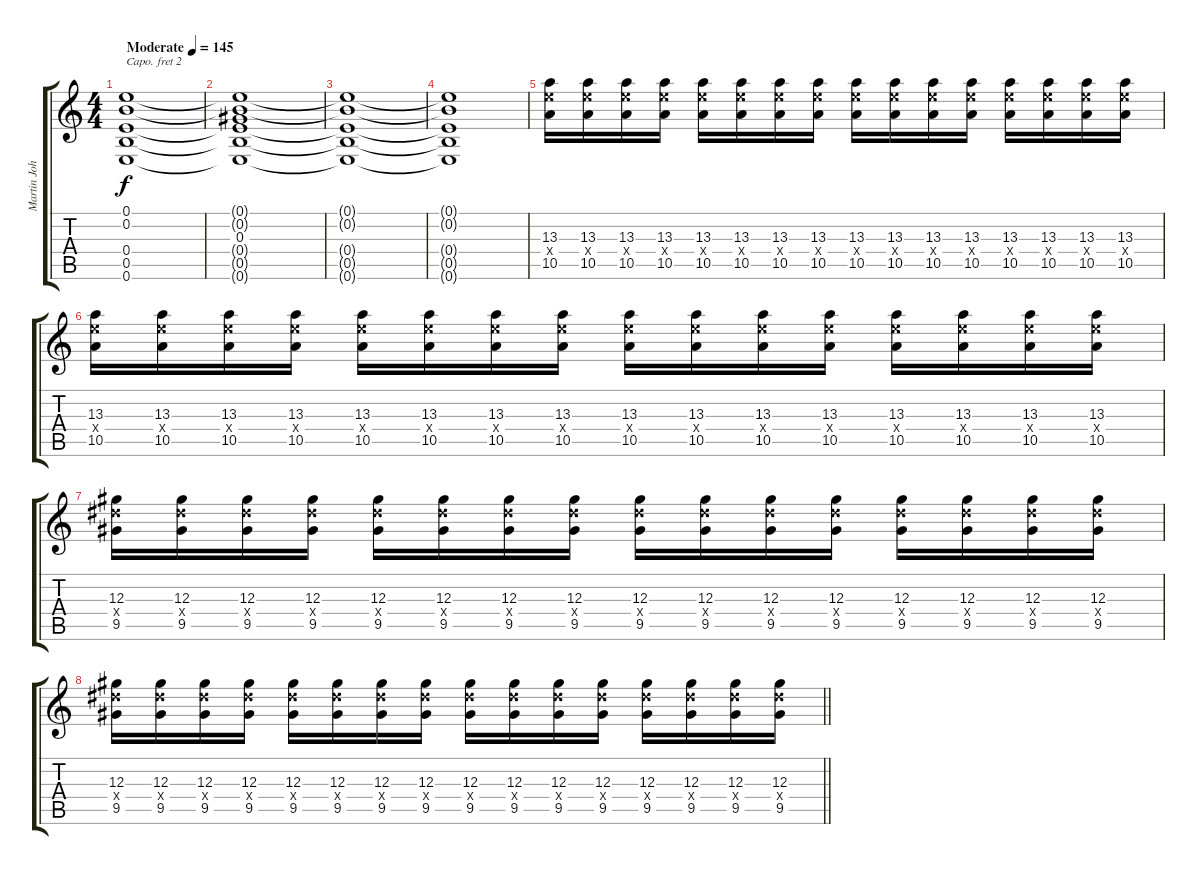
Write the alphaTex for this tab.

\track ("Martin Johnson (Rhythm Guitar)" "Martin Joh") {instrument overdrivenguitar}
\staff {score tabs}
\capo 2
\tuning (D4 A3 Gb3 D3 A2 D2) {hide}
\ts (4 4)
\tempo (145 "Moderate")
\clef g2
\ks c
(0.1 0.2 0.4 0.5 0.6).1{dy f volume 0 instrument overdrivenguitar} |
(0.1{t} 0.2{t} 0.3 0.4{t} 0.5{t} 0.6{t}).1 |
(0.1{t} 0.2{t} 0.4{t} 0.5{t} 0.6{t}).1 |
(0.1{t} 0.2{t} 0.4{t} 0.5{t} 0.6{t}).1 |
(13.3 12.4{x} 10.5).16{volume 14 instrument distortionguitar} (13.3 12.4{x} 10.5).16 (13.3 12.4{x} 10.5).16 (13.3 12.4{x} 10.5).16 (13.3 12.4{x} 10.5).16 (13.3 12.4{x} 10.5).16 (13.3 12.4{x} 10.5).16 (13.3 12.4{x} 10.5).16 (13.3 12.4{x} 10.5).16 (13.3 12.4{x} 10.5).16 (13.3 12.4{x} 10.5).16 (13.3 12.4{x} 10.5).16 (13.3 12.4{x} 10.5).16 (13.3 12.4{x} 10.5).16 (13.3 12.4{x} 10.5).16 (13.3 12.4{x} 10.5).16 |
(13.3 12.4{x} 10.5).16 (13.3 12.4{x} 10.5).16 (13.3 12.4{x} 10.5).16 (13.3 12.4{x} 10.5).16 (13.3 12.4{x} 10.5).16 (13.3 12.4{x} 10.5).16 (13.3 12.4{x} 10.5).16 (13.3 12.4{x} 10.5).16 (13.3 12.4{x} 10.5).16 (13.3 12.4{x} 10.5).16 (13.3 12.4{x} 10.5).16 (13.3 12.4{x} 10.5).16 (13.3 12.4{x} 10.5).16 (13.3 12.4{x} 10.5).16 (13.3 12.4{x} 10.5).16 (13.3 12.4{x} 10.5).16 |
(12.3 11.4{x} 9.5).16 (12.3 11.4{x} 9.5).16 (12.3 11.4{x} 9.5).16 (12.3 11.4{x} 9.5).16 (12.3 11.4{x} 9.5).16 (12.3 11.4{x} 9.5).16 (12.3 11.4{x} 9.5).16 (12.3 11.4{x} 9.5).16 (12.3 11.4{x} 9.5).16 (12.3 11.4{x} 9.5).16 (12.3 11.4{x} 9.5).16 (12.3 11.4{x} 9.5).16 (12.3 11.4{x} 9.5).16 (12.3 11.4{x} 9.5).16 (12.3 11.4{x} 9.5).16 (12.3 11.4{x} 9.5).16 |
\barLineRight lightlight
(12.3 11.4{x} 9.5).16 (12.3 11.4{x} 9.5).16 (12.3 11.4{x} 9.5).16 (12.3 11.4{x} 9.5).16 (12.3 11.4{x} 9.5).16 (12.3 11.4{x} 9.5).16 (12.3 11.4{x} 9.5).16 (12.3 11.4{x} 9.5).16 (12.3 11.4{x} 9.5).16 (12.3 11.4{x} 9.5).16 (12.3 11.4{x} 9.5).16 (12.3 11.4{x} 9.5).16 (12.3 11.4{x} 9.5).16 (12.3 11.4{x} 9.5).16 (12.3 11.4{x} 9.5).16 (12.3 11.4{x} 9.5).16
